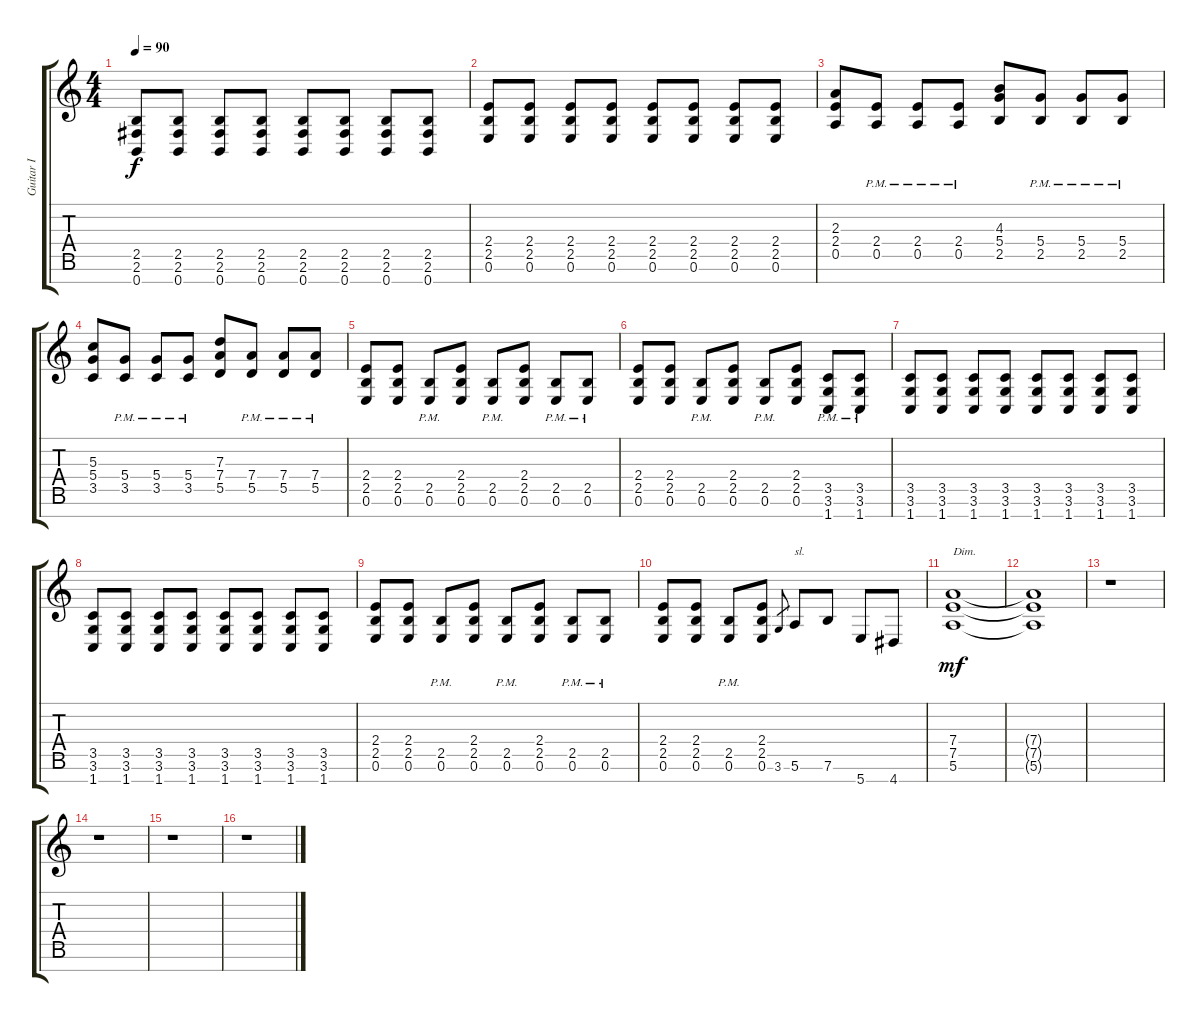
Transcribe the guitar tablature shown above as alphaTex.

\track ("Guitar I" "Guitar I") {instrument distortionguitar}
\staff {score tabs}
\tuning (E4 B3 G3 D3 A2 E2 B1) {hide}
\ts (4 4)
\tempo 90
\clef g2
\ks c
(2.5 2.6 0.7).8{dy f} (2.5 2.6 0.7).8 (2.5 2.6 0.7).8 (2.5 2.6 0.7).8 (2.5 2.6 0.7).8 (2.5 2.6 0.7).8 (2.5 2.6 0.7).8 (2.5 2.6 0.7).8 |
(2.4 2.5 0.6).8 (2.4 2.5 0.6).8 (2.4 2.5 0.6).8 (2.4 2.5 0.6).8 (2.4 2.5 0.6).8 (2.4 2.5 0.6).8 (2.4 2.5 0.6).8 (2.4 2.5 0.6).8 |
(2.3 2.4 0.5).8 (2.4{pm} 0.5{pm}).8 (2.4{pm} 0.5{pm}).8 (2.4{pm} 0.5{pm}).8 (4.3 5.4 2.5).8 (5.4{pm} 2.5{pm}).8 (5.4{pm} 2.5{pm}).8 (5.4{pm} 2.5{pm}).8 |
(5.3 5.4 3.5).8 (5.4{pm} 3.5{pm}).8 (5.4{pm} 3.5{pm}).8 (5.4{pm} 3.5{pm}).8 (7.3 7.4 5.5).8 (7.4{pm} 5.5{pm}).8 (7.4{pm} 5.5{pm}).8 (7.4{pm} 5.5{pm}).8 |
(2.4 2.5 0.6).8 (2.4 2.5 0.6).8 (2.5{pm} 0.6{pm}).8 (2.4 2.5 0.6).8 (2.5{pm} 0.6{pm}).8 (2.4 2.5 0.6).8 (2.5{pm} 0.6{pm}).8 (2.5{pm} 0.6{pm}).8 |
(2.4 2.5 0.6).8 (2.4 2.5 0.6).8 (2.5{pm} 0.6{pm}).8 (2.4 2.5 0.6).8 (2.5{pm} 0.6{pm}).8 (2.4 2.5 0.6).8 (3.5{pm} 3.6{pm} 1.7{pm}).8 (3.5{pm} 3.6{pm} 1.7{pm}).8 |
(3.5 3.6 1.7).8 (3.5 3.6 1.7).8 (3.5 3.6 1.7).8 (3.5 3.6 1.7).8 (3.5 3.6 1.7).8 (3.5 3.6 1.7).8 (3.5 3.6 1.7).8 (3.5 3.6 1.7).8 |
(3.5 3.6 1.7).8 (3.5 3.6 1.7).8 (3.5 3.6 1.7).8 (3.5 3.6 1.7).8 (3.5 3.6 1.7).8 (3.5 3.6 1.7).8 (3.5 3.6 1.7).8 (3.5 3.6 1.7).8 |
(2.4 2.5 0.6).8 (2.4 2.5 0.6).8 (2.5{pm} 0.6{pm}).8 (2.4 2.5 0.6).8 (2.5{pm} 0.6{pm}).8 (2.4 2.5 0.6).8 (2.5{pm} 0.6{pm}).8 (2.5{pm} 0.6{pm}).8 |
(2.4 2.5 0.6).8 (2.4 2.5 0.6).8 (2.5{pm} 0.6{pm}).8 (2.4 2.5 0.6).8 3.6.8{gr} 5.6.8{txt "sl."} 7.6.8 5.7.8 4.7.8 |
(7.4 7.5 5.6).1{txt "Dim." dy mf} |
(7.4{t} 7.5{t} 5.6{t}).1 |
r.1 |
r.1 |
r.1 |
r.1
